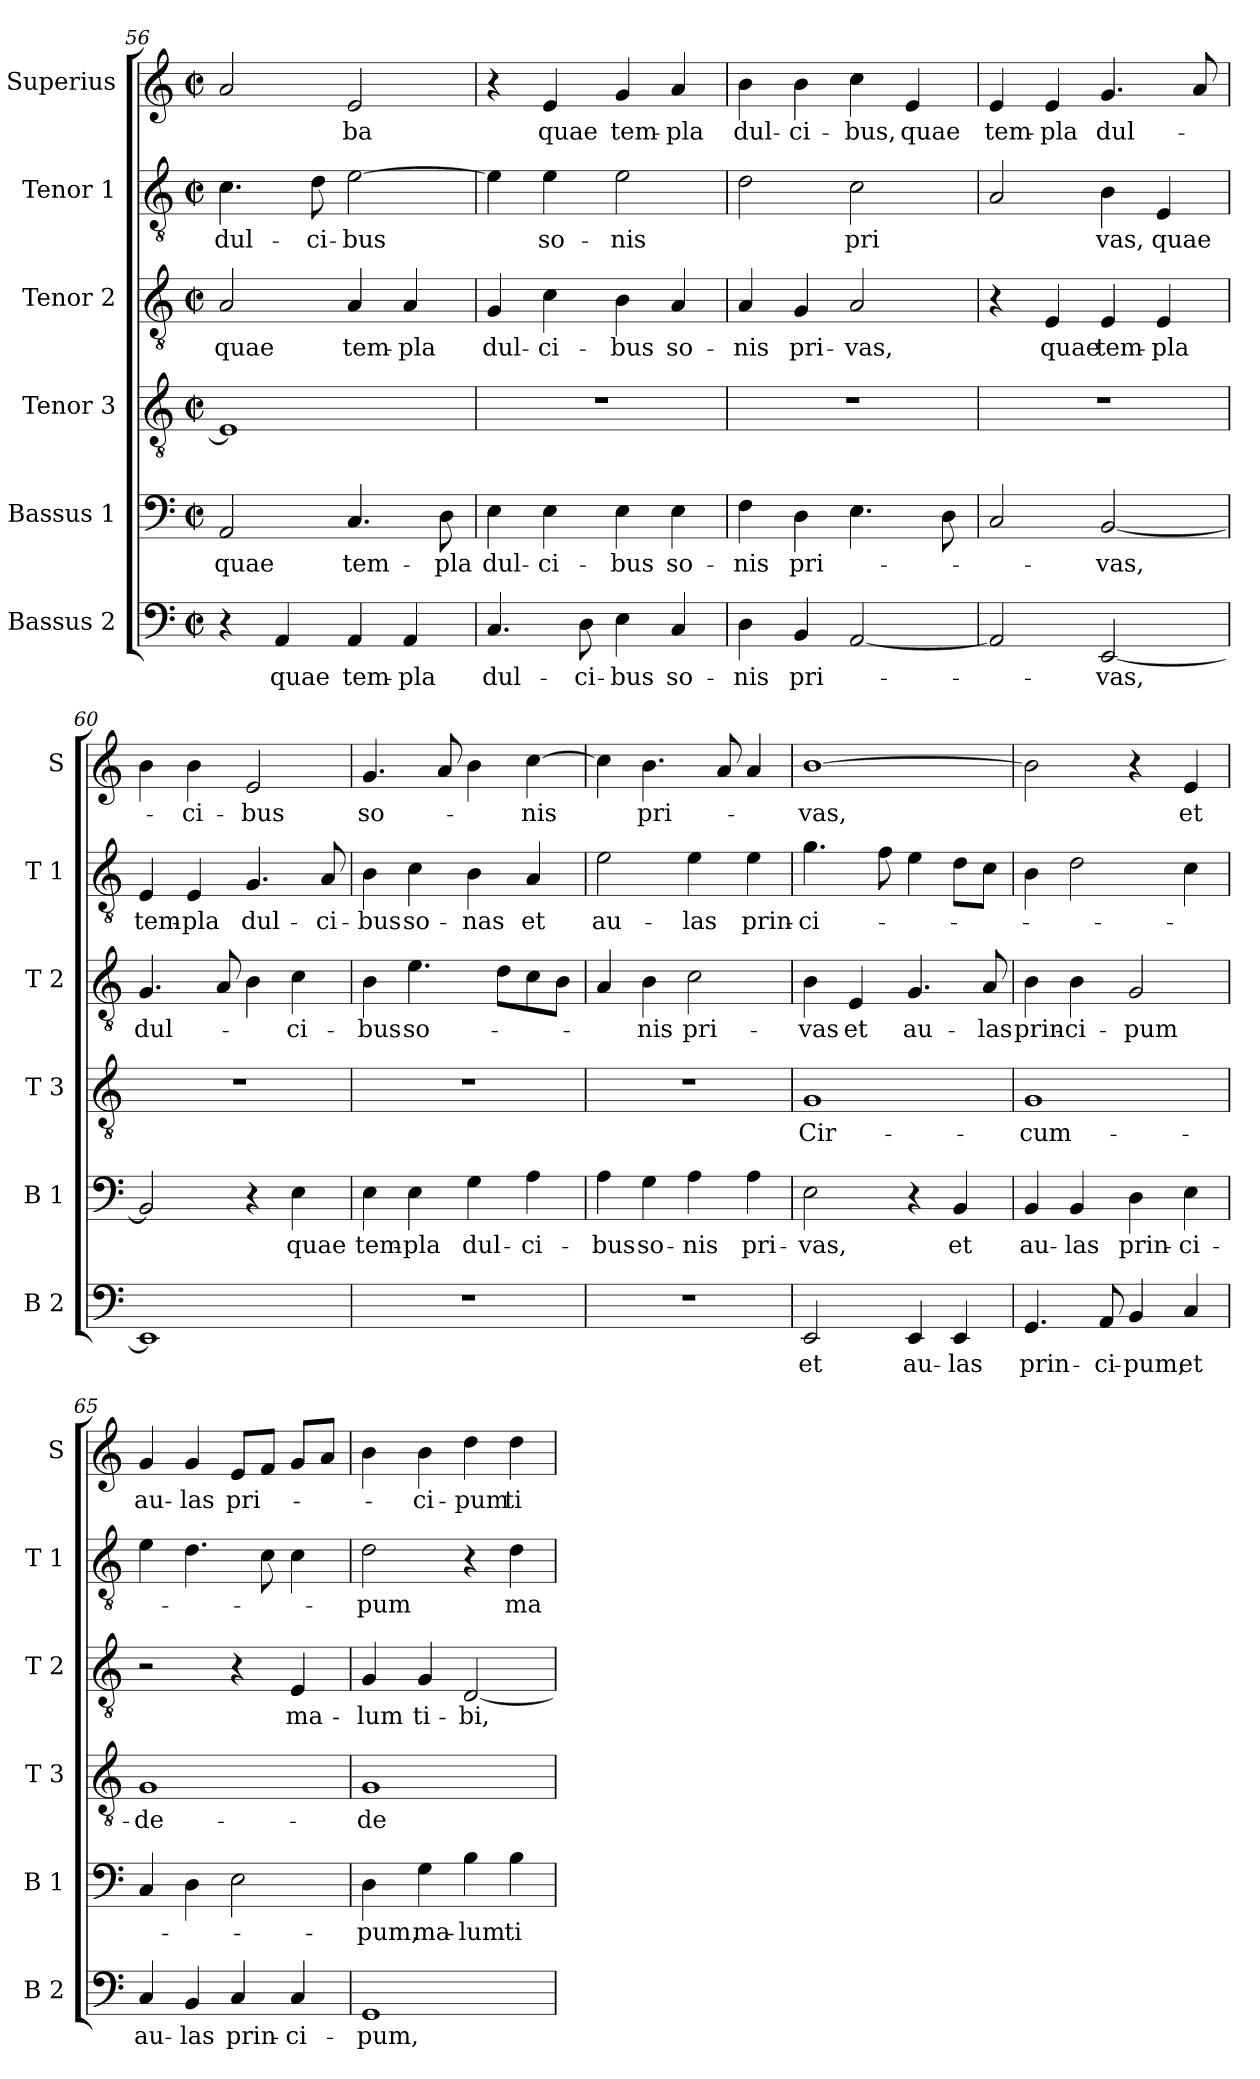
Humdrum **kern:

**kern	**text	**kern	**text	**kern	**text	**kern	**text	**kern	**text	**kern	**text
*part6	*part6	*part5	*part5	*part4	*part4	*part3	*part3	*part2	*part2	*part1	*part1
*staff6	*staff6	*staff5	*staff5	*staff4	*staff4	*staff3	*staff3	*staff2	*staff2	*staff1	*staff1
*I"Bassus 2	*	*I"Bassus 1	*	*I"Tenor 3	*	*I"Tenor 2	*	*I"Tenor 1	*	*I"Superius	*
*I'B 2	*	*I'B 1	*	*I'T 3	*	*I'T 2	*	*I'T 1	*	*I'S	*
*clefF4	*	*clefF4	*	*clefGv2	*	*clefGv2	*	*clefGv2	*	*clefG2	*
*k[]	*	*k[]	*	*k[]	*	*k[]	*	*k[]	*	*k[]	*
*C:	*	*C:	*	*C:	*	*C:	*	*C:	*	*C:	*
*M2/2	*	*M2/2	*	*M2/2	*	*M2/2	*	*M2/2	*	*M2/2	*
*met(c|)	*	*met(c|)	*	*met(c|)	*	*met(c|)	*	*met(c|)	*	*met(c|)	*
=56	=56	=56	=56	=56	=56	=56	=56	=56	=56	=56	=56
4r	.	2AA/	quae	1E]	.	2A/	quae	4.c\	dul-	2a/	.
4AA/	quae	.	.	.	.	.	.	.	.	.	.
.	.	.	.	.	.	.	.	8d\	-ci-	.	.
4AA/	tem-	4.C/	tem-	.	.	4A/	tem-	[2e\	-bus	2e/	-ba
4AA/	-pla	.	.	.	.	4A/	-pla	.	.	.	.
.	.	8D\	-pla	.	.	.	.	.	.	.	.
=57	=57	=57	=57	=57	=57	=57	=57	=57	=57	=57	=57
4.C/	dul-	4E\	dul-	1r	.	4G/	dul-	4e\]	.	4r	.
.	.	4E\	-ci-	.	.	4c\	-ci-	4e\	so-	4e/	quae
8D\	-ci-	.	.	.	.	.	.	.	.	.	.
4E\	-bus	4E\	-bus	.	.	4B\	-bus	2e\	-nis	4g/	tem-
4C/	so-	4E\	so-	.	.	4A/	so-	.	.	4a/	-pla
=58	=58	=58	=58	=58	=58	=58	=58	=58	=58	=58	=58
4D\	-nis	4F\	-nis	1r	.	4A/	-nis	2d\	.	4b\	dul-
4BB/	pri-	4D\	pri-	.	.	4G/	pri-	.	.	4b\	-ci-
[2AA/	.	4.E\	.	.	.	2A/	-vas,	2c\	pri	4cc\	-bus,
.	.	.	.	.	.	.	.	.	.	4e/	quae
.	.	8D\	.	.	.	.	.	.	.	.	.
=59	=59	=59	=59	=59	=59	=59	=59	=59	=59	=59	=59
2AA/]	.	2C/	.	1r	.	4r	.	2A/	.	4e/	tem-
.	.	.	.	.	.	4E/	quae	.	.	4e/	-pla
[2EE/	-vas,	[2BB/	-vas,	.	.	4E/	tem-	4B\	vas,	4.g/	dul-
.	.	.	.	.	.	4E/	-pla	4E/	quae	.	.
.	.	.	.	.	.	.	.	.	.	8a/	.
=60	=60	=60	=60	=60	=60	=60	=60	=60	=60	=60	=60
1EE]	.	2BB/]	.	1r	.	4.G/	dul-	4E/	tem-	4b\	.
.	.	.	.	.	.	.	.	4E/	-pla	4b\	-ci-
.	.	.	.	.	.	8A/	.	.	.	.	.
.	.	4r	.	.	.	4B\	.	4.G/	dul-	2e/	-bus
.	.	4E\	quae	.	.	4c\	-ci-	.	.	.	.
.	.	.	.	.	.	.	.	8A/	-ci-	.	.
!!LO:PB:g=z
=61	=61	=61	=61	=61	=61	=61	=61	=61	=61	=61	=61
1r	.	4E\	tem-	1r	.	4B\	-bus	4B\	-bus	4.g/	so-
.	.	4E\	-pla	.	.	4.e\	so-	4c\	so-	.	.
.	.	.	.	.	.	.	.	.	.	8a/	.
.	.	4G\	dul-	.	.	.	.	4B\	-nas	4b\	.
.	.	.	.	.	.	8d\L	.	.	.	.	.
.	.	4A\	-ci-	.	.	8c\	.	4A/	et	[4cc\	-nis
.	.	.	.	.	.	8B\J	.	.	.	.	.
=62	=62	=62	=62	=62	=62	=62	=62	=62	=62	=62	=62
1r	.	4A\	-bus	1r	.	4A/	.	2e\	au-	4cc\]	.
.	.	4G\	so-	.	.	4B\	-nis	.	.	4.b\	pri-
.	.	4A\	-nis	.	.	2c\	pri-	4e\	-las	.	.
.	.	.	.	.	.	.	.	.	.	8a/	.
.	.	4A\	pri-	.	.	.	.	4e\	prin-	4a/	.
=63	=63	=63	=63	=63	=63	=63	=63	=63	=63	=63	=63
2EE/	et	2E\	-vas,	1G	Cir-	4B\	-vas	4.g\	-ci-	[1b	-vas,
.	.	.	.	.	.	4E/	et	.	.	.	.
.	.	.	.	.	.	.	.	8f\	.	.	.
4EE/	au-	4r	.	.	.	4.G/	au-	4e\	.	.	.
4EE/	-las	4BB/	et	.	.	.	.	8d\L	.	.	.
.	.	.	.	.	.	8A/	-las	8c\J	.	.	.
=64	=64	=64	=64	=64	=64	=64	=64	=64	=64	=64	=64
4.GG/	prin-	4BB/	au-	1G	-cum-	4B\	prin-	4B\	.	2b\]	.
.	.	4BB/	-las	.	.	4B\	-ci-	2d\	.	.	.
8AA/	-ci-	.	.	.	.	.	.	.	.	.	.
4BB/	-pum,	4D\	prin-	.	.	2G/	-pum	.	.	4r	.
4C/	et	4E\	-ci-	.	.	.	.	4c\	.	4e/	et
=65	=65	=65	=65	=65	=65	=65	=65	=65	=65	=65	=65
4C/	au-	4C/	.	1G	-de-	2r	.	4e\	.	4g/	au-
4BB/	-las	4D\	.	.	.	.	.	4.d\	.	4g/	-las
4C/	prin-	2E\	.	.	.	4r	.	.	.	8e/L	pri-
.	.	.	.	.	.	.	.	8c\	.	8f/J	.
4C/	-ci-	.	.	.	.	4E/	ma-	4c\	.	8g/L	.
.	.	.	.	.	.	.	.	.	.	8a/J	.
=66	=66	=66	=66	=66	=66	=66	=66	=66	=66	=66	=66
1GG	-pum,	4D\	-pum,	1G	-de-	4G/	-lum	2d\	-pum	4b\	.
.	.	4G\	ma-	.	.	4G/	ti-	.	.	4b\	-ci-
.	.	4B\	-lum	.	.	[2D/	-bi,	4r	.	4dd\	-pum
.	.	4B\	ti-	.	.	.	.	4d\	ma-	4dd\	ti-
=	=	=	=	=	=	=	=	=	=	=	=
*-	*-	*-	*-	*-	*-	*-	*-	*-	*-	*-	*-
